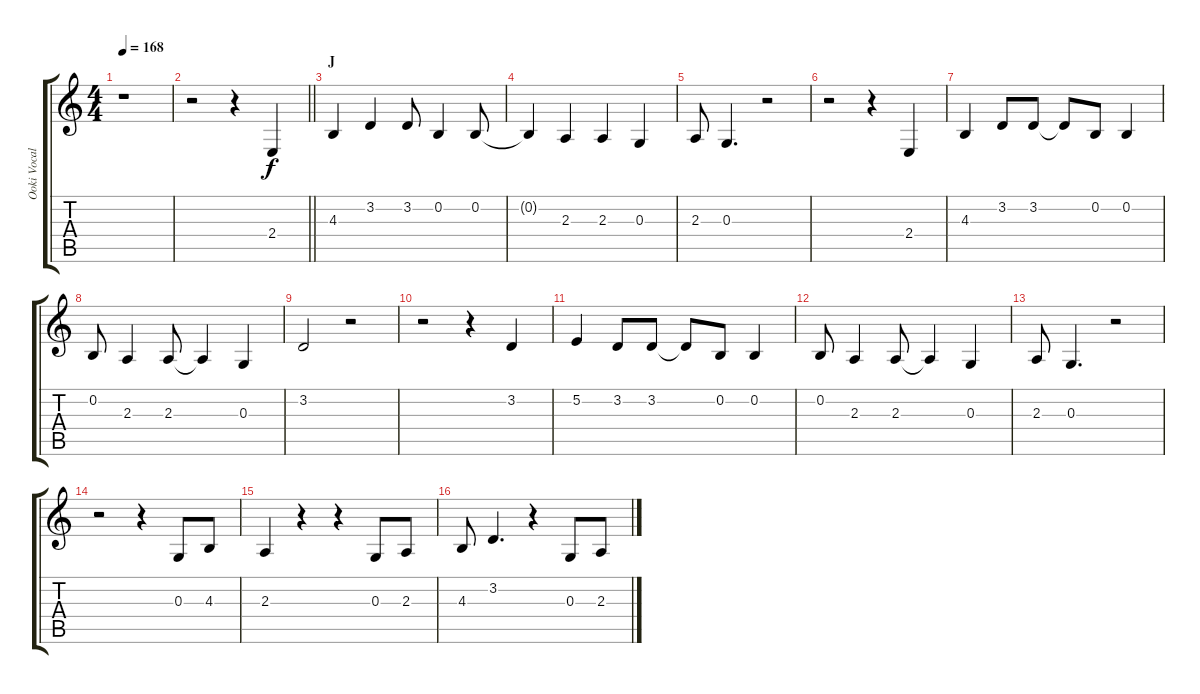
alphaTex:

\track ("Ooki Vocals" "Ooki Vocal") {instrument sopranosax}
\staff {score tabs}
\tuning (E4 B3 G3 D3 A2 E2) {hide}
\ts (4 4)
\tempo 168
\clef g2
\ks c
r.1{dy f} |
\barLineRight lightlight
r.2 r.4 2.4.4 |
\section ("" "J")
4.3.4 3.2.4 3.2.8 0.2.4 0.2.8 |
0.2{t}.4 2.3.4 2.3.4 0.3.4 |
2.3.8 0.3.4{d} r.2 |
r.2 r.4 2.4.4 |
4.3.4 3.2.8 3.2.8 3.2{t}.8 0.2.8 0.2.4 |
0.2.8 2.3.4 2.3.8 2.3{t}.4 0.3.4 |
3.2.2 r.2 |
r.2 r.4 3.2.4 |
5.2.4 3.2.8 3.2.8 3.2{t}.8 0.2.8 0.2.4 |
0.2.8 2.3.4 2.3.8 2.3{t}.4 0.3.4 |
2.3.8 0.3.4{d} r.2 |
r.2 r.4 0.3.8 4.3.8 |
2.3.4 r.4 r.4 0.3.8 2.3.8 |
4.3.8 3.2.4{d} r.4 0.3.8 2.3.8
